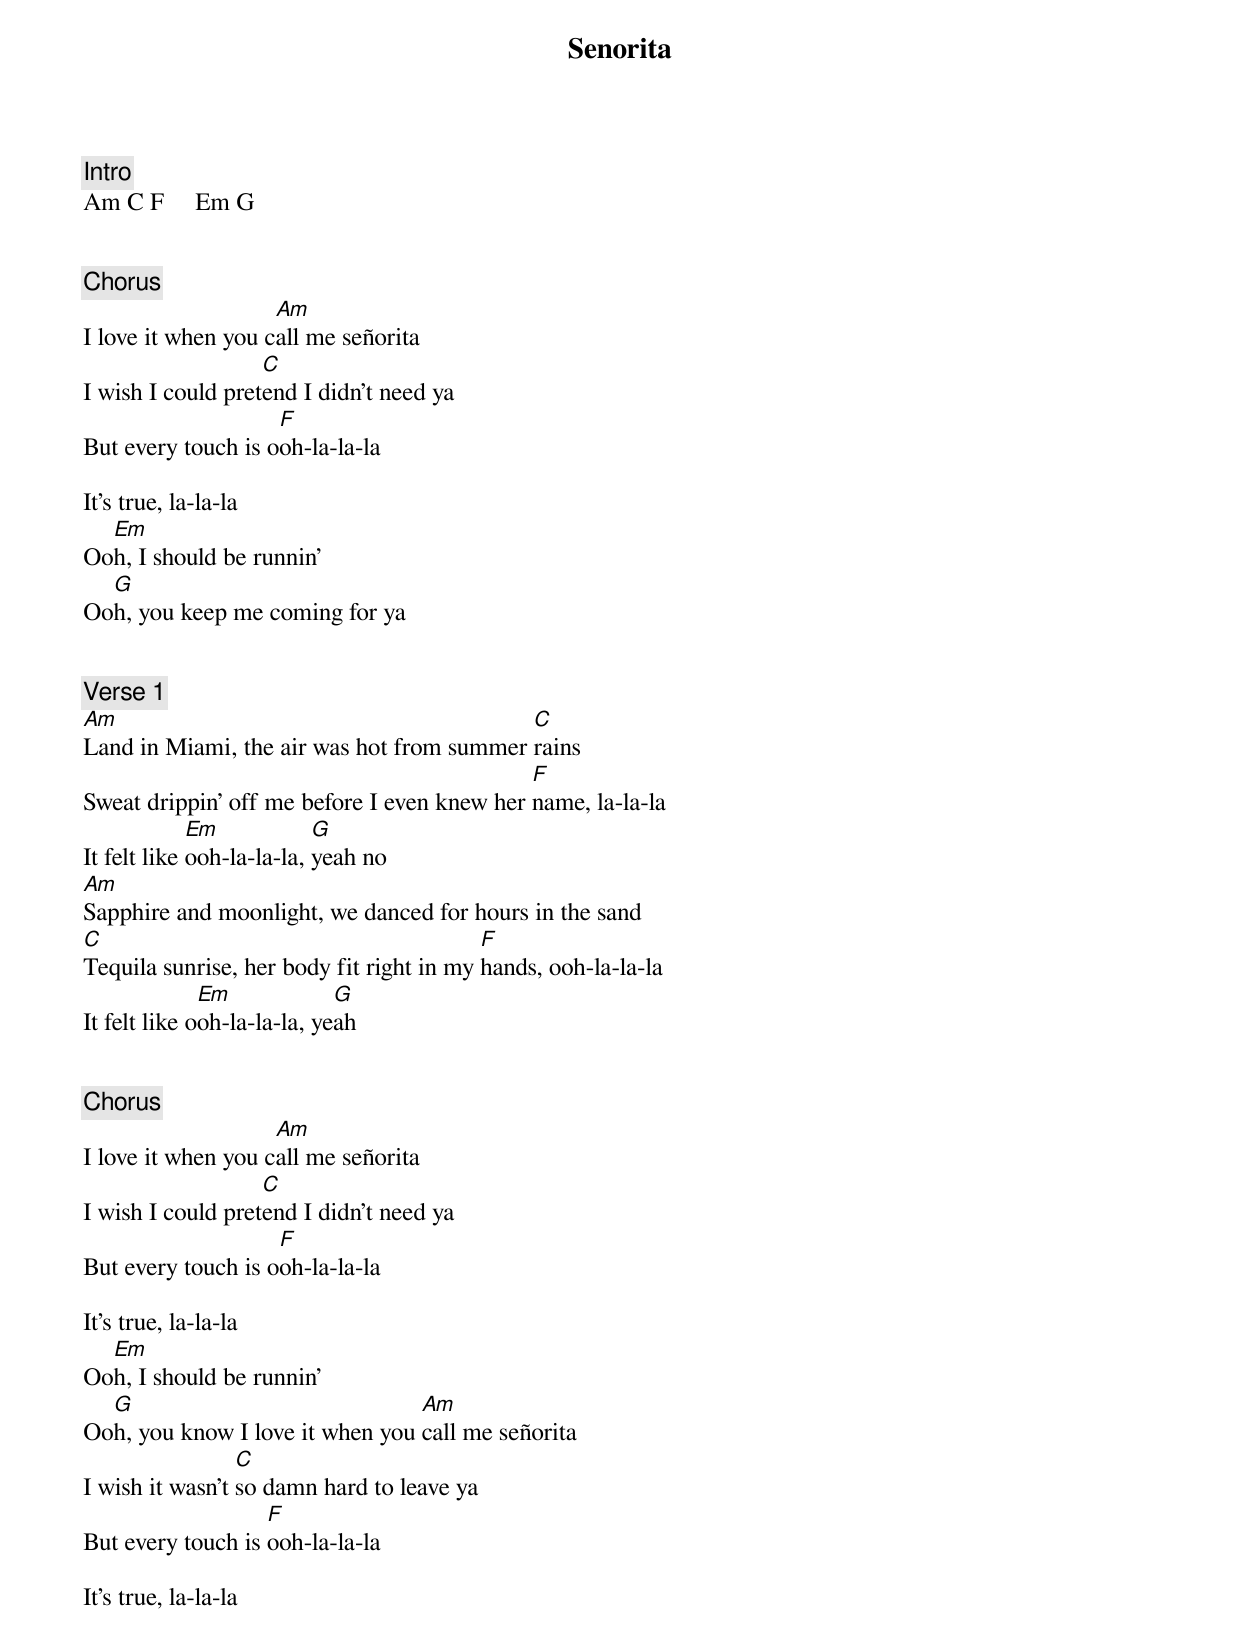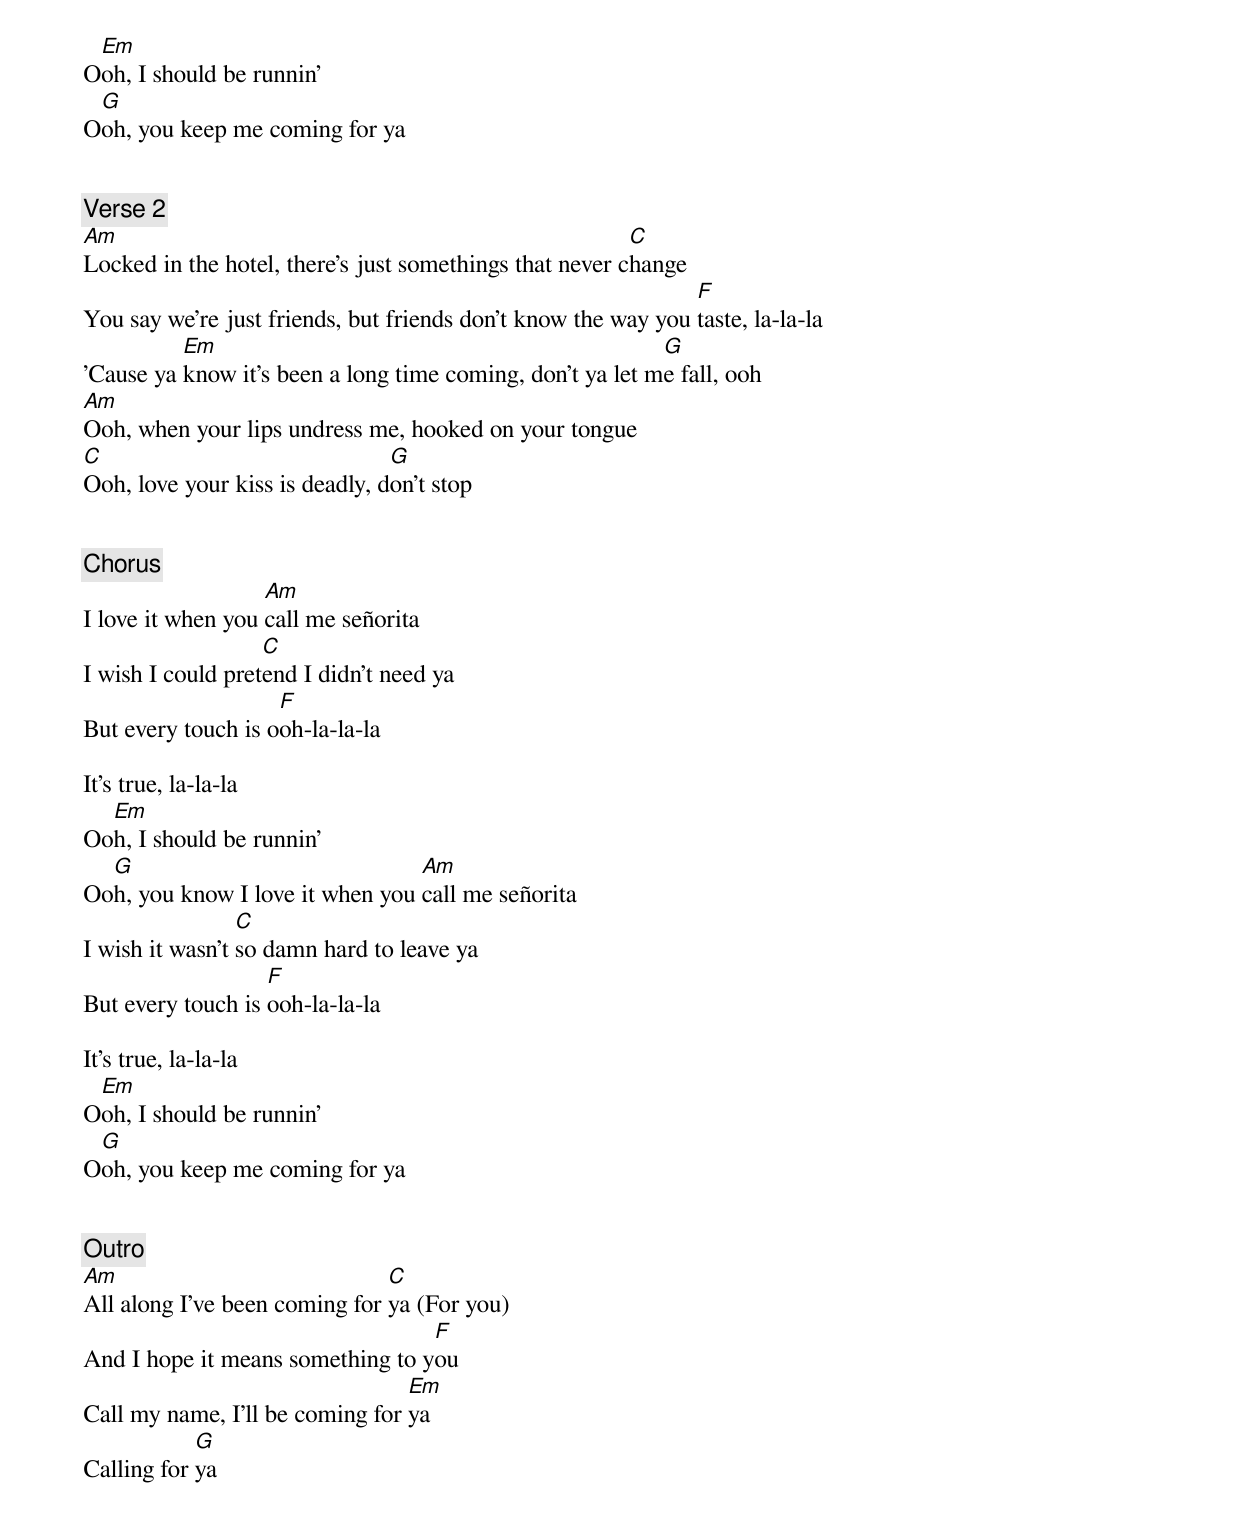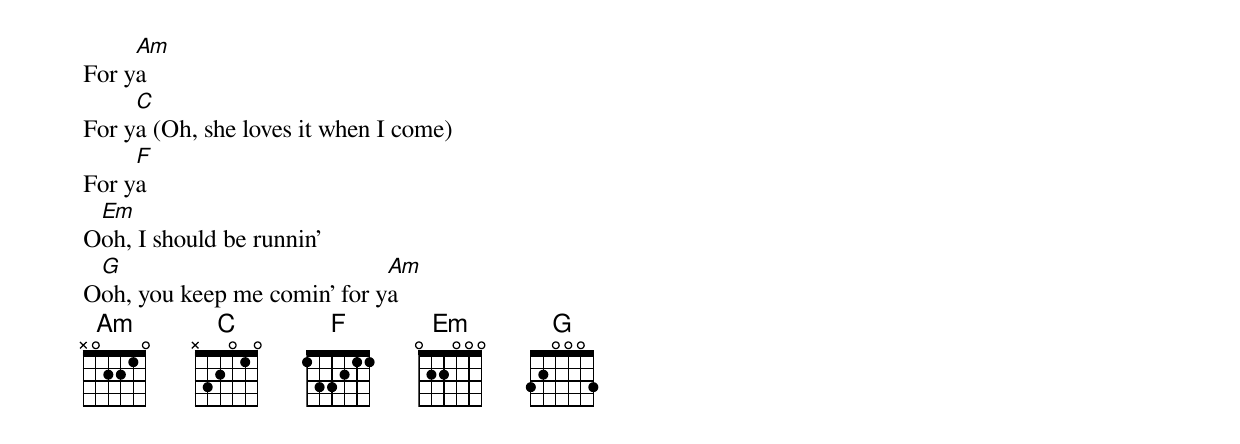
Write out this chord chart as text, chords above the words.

Senorita

[Intro]
Am C F     Em G


[Chorus]
                    Am
I love it when you call me señorita
                   C
I wish I could pretend I didn't need ya
                    F
But every touch is ooh-la-la-la

It's true, la-la-la
  Em
Ooh, I should be runnin'
  G
Ooh, you keep me coming for ya


[Verse 1]
Am                                         C
Land in Miami, the air was hot from summer rains
                                             F
Sweat drippin' off me before I even knew her name, la-la-la
             Em            G
It felt like ooh-la-la-la, yeah no
Am
Sapphire and moonlight, we danced for hours in the sand
C                                         F
Tequila sunrise, her body fit right in my hands, ooh-la-la-la
              Em             G
It felt like ooh-la-la-la, yeah


[Chorus]
                    Am
I love it when you call me señorita
                   C
I wish I could pretend I didn't need ya
                    F
But every touch is ooh-la-la-la

It's true, la-la-la
  Em
Ooh, I should be runnin'
  G                              Am
Ooh, you know I love it when you call me señorita
                 C
I wish it wasn't so damn hard to leave ya
                   F
But every touch is ooh-la-la-la

It's true, la-la-la
 Em
Ooh, I should be runnin'
 G
Ooh, you keep me coming for ya


[Verse 2]
Am                                                       C
Locked in the hotel, there's just somethings that never change
                                                               F
You say we're just friends, but friends don't know the way you taste, la-la-la
          Em                                               G
'Cause ya know it's been a long time coming, don't ya let me fall, ooh
Am
Ooh, when your lips undress me, hooked on your tongue
C                               G
Ooh, love your kiss is deadly, don't stop


[Chorus]
                   Am
I love it when you call me señorita
                   C
I wish I could pretend I didn't need ya
                    F
But every touch is ooh-la-la-la

It's true, la-la-la
  Em
Ooh, I should be runnin'
  G                              Am
Ooh, you know I love it when you call me señorita
                 C
I wish it wasn't so damn hard to leave ya
                   F
But every touch is ooh-la-la-la

It's true, la-la-la
 Em
Ooh, I should be runnin'
 G
Ooh, you keep me coming for ya


[Outro]
Am                             C
All along I've been coming for ya (For you)
                                  F
And I hope it means something to you
                                 Em
Call my name, I'll be coming for ya
            G
Calling for ya
     Am
For ya
     C
For ya (Oh, she loves it when I come)
     F
For ya
 Em
Ooh, I should be runnin'
 G                           Am
Ooh, you keep me comin' for ya
